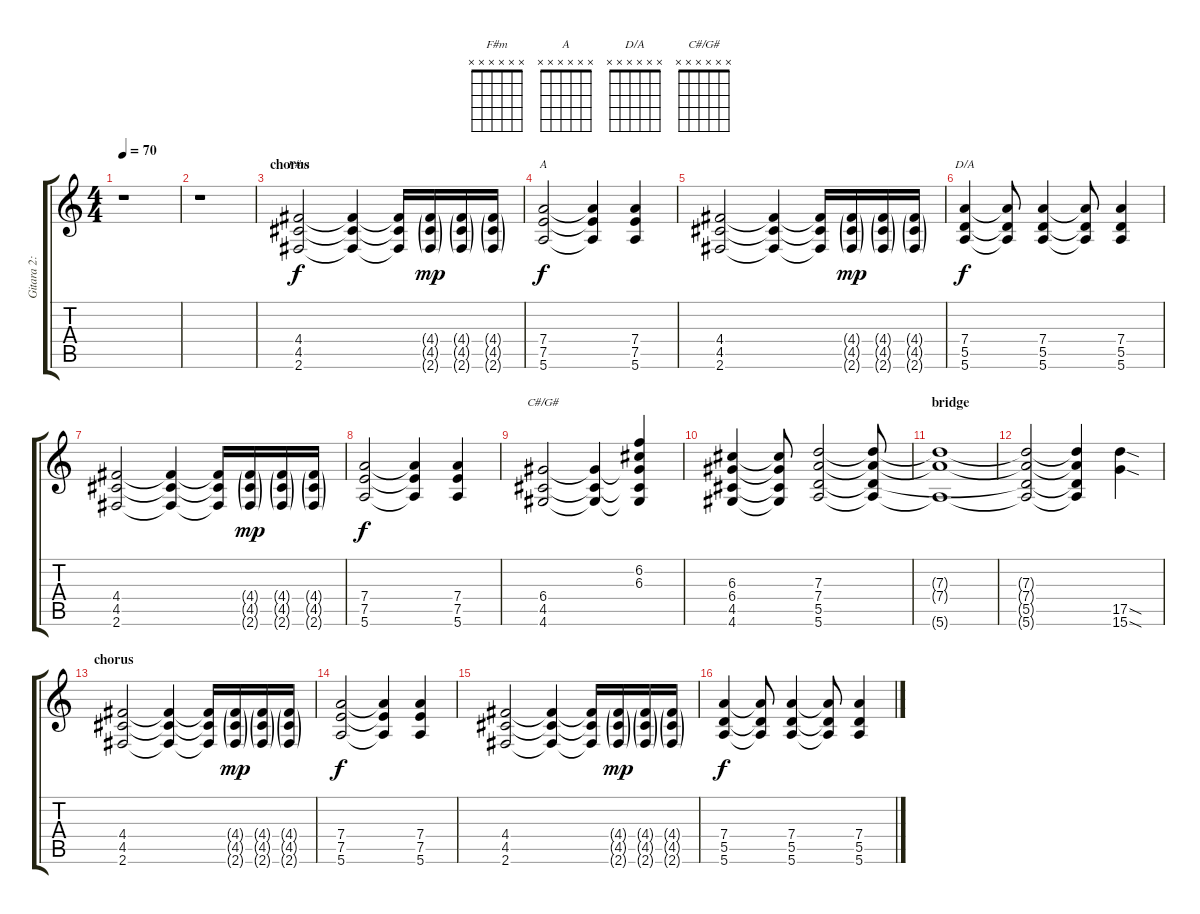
\track ("Gitara 2: Distortion" "Gitara 2: ") {instrument overdrivenguitar}
\staff {score tabs}
\tuning (E4 B3 G3 D3 A2 E2) {hide}
\chord ("F#m" x x x x x x)
\chord ("A" x x x x x x)
\chord ("D/A" x x x x x x)
\chord ("C#/G#" x x x x x x)
\ts (4 4)
\tempo 70
\clef g2
\ks c
r.1{dy f} |
r.1 |
\section ("" "chorus")
(4.4 4.5 2.6).2{ch "F#m"} (4.4{t} 4.5{t} 2.6{t}).4 (4.4{t} 4.5{t} 2.6{t}).16 (4.4{g} 4.5{g} 2.6{g}).16{dy mp} (4.4{g} 4.5{g} 2.6{g}).16 (4.4{g} 4.5{g} 2.6{g}).16 |
(7.4 7.5 5.6).2{ch "A" dy f} (7.4{t} 7.5{t} 5.6{t}).4 (7.4 7.5 5.6).4 |
(4.4 4.5 2.6).2 (4.4{t} 4.5{t} 2.6{t}).4 (4.4{t} 4.5{t} 2.6{t}).16 (4.4{g} 4.5{g} 2.6{g}).16{dy mp} (4.4{g} 4.5{g} 2.6{g}).16 (4.4{g} 4.5{g} 2.6{g}).16 |
(7.4 5.5 5.6).4{ch "D/A" dy f} (7.4{t} 5.5{t} 5.6{t}).8 (7.4 5.5 5.6).4 (7.4{t} 5.5{t} 5.6{t}).8 (7.4 5.5 5.6).4 |
(4.4 4.5 2.6).2 (4.4{t} 4.5{t} 2.6{t}).4 (4.4{t} 4.5{t} 2.6{t}).16 (4.4{g} 4.5{g} 2.6{g}).16{dy mp} (4.4{g} 4.5{g} 2.6{g}).16 (4.4{g} 4.5{g} 2.6{g}).16 |
(7.4 7.5 5.6).2{dy f} (7.4{t} 7.5{t} 5.6{t}).4 (7.4 7.5 5.6).4 |
(6.4 4.5 4.6).2{ch "C#/G#"} (6.4{t} 4.5{t} 4.6{t}).4 (6.2 6.3 6.4{t} 4.5{t} 4.6{t}).4 |
(6.3 6.4 4.5 4.6).4 (6.3{t} 6.4{t} 4.5{t} 4.6{t}).8 (7.3 7.4 5.5 5.6).2{volume 8} (7.3{t} 7.4{t} 5.5{t} 5.6{t}).8 |
\section ("" "bridge")
(7.3{t} 7.4{t} 5.6{t}).1 |
(7.3{t} 7.4{t} 5.5{t} 5.6{t}).2 (7.3{t} 7.4{t} 5.5{t} 5.6{t}).4 (17.5{sod} 15.6{sod}).4{volume 13} |
\section ("" "chorus")
(4.4 4.5 2.6).2 (4.4{t} 4.5{t} 2.6{t}).4 (4.4{t} 4.5{t} 2.6{t}).16 (4.4{g} 4.5{g} 2.6{g}).16{dy mp} (4.4{g} 4.5{g} 2.6{g}).16 (4.4{g} 4.5{g} 2.6{g}).16 |
(7.4 7.5 5.6).2{dy f} (7.4{t} 7.5{t} 5.6{t}).4 (7.4 7.5 5.6).4 |
(4.4 4.5 2.6).2 (4.4{t} 4.5{t} 2.6{t}).4 (4.4{t} 4.5{t} 2.6{t}).16 (4.4{g} 4.5{g} 2.6{g}).16{dy mp} (4.4{g} 4.5{g} 2.6{g}).16 (4.4{g} 4.5{g} 2.6{g}).16 |
(7.4 5.5 5.6).4{dy f} (7.4{t} 5.5{t} 5.6{t}).8 (7.4 5.5 5.6).4 (7.4{t} 5.5{t} 5.6{t}).8 (7.4 5.5 5.6).4
